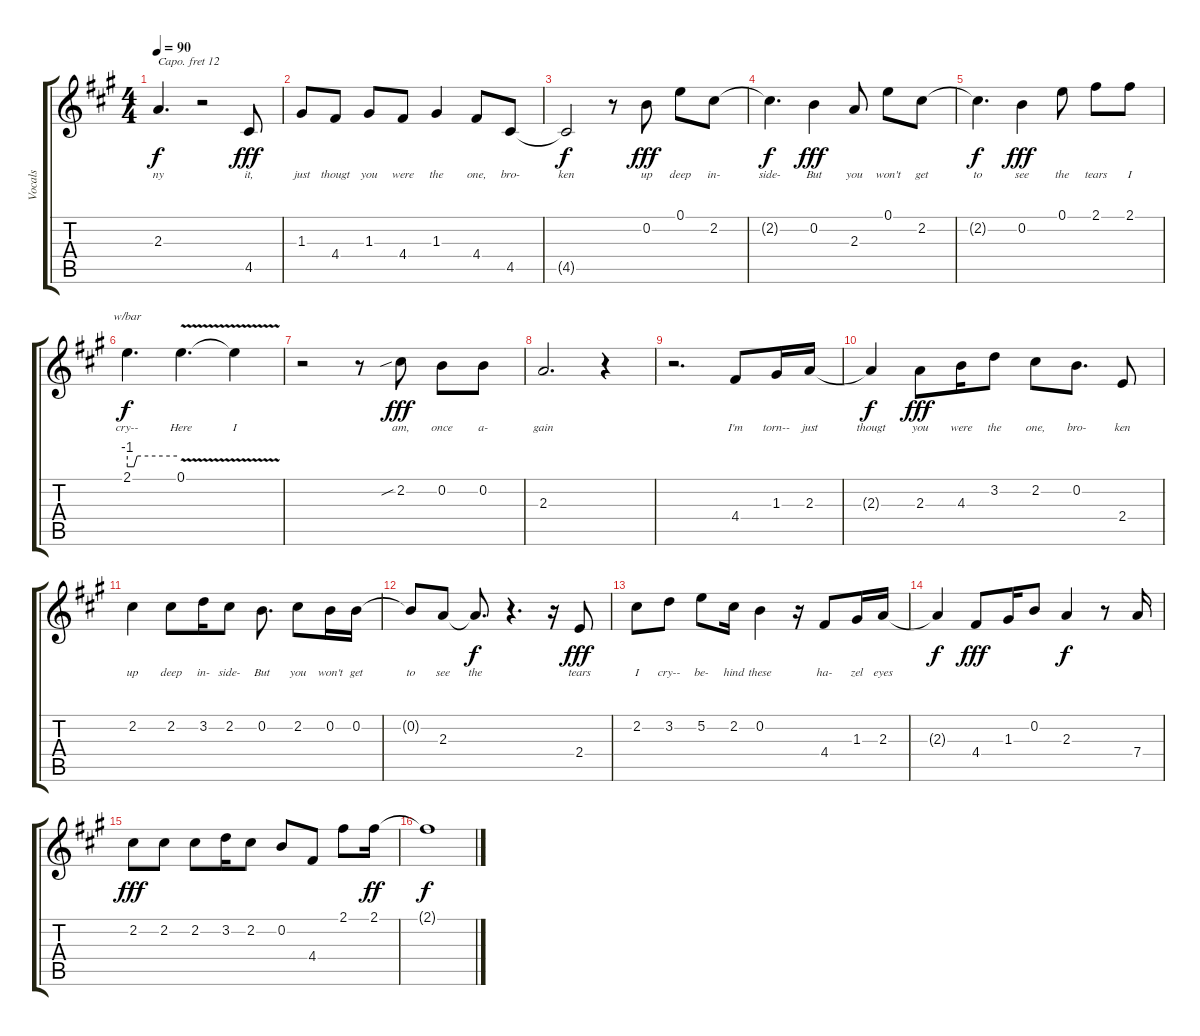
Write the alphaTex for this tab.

\track ("Vocals" "Vocals") {instrument flute}
\staff {score tabs}
\capo 12
\tuning (E4 B3 G3 D3 A2 E2) {hide}
\ts (4 4)
\tempo 90
\clef g2
\ks a
2.3{t}.4{d lyrics (0 "ny") lyrics (1 "") lyrics (2 "") lyrics (3 "") lyrics (4 "") dy f} r.2 4.5.8{lyrics (0 "it,") lyrics (1 "") lyrics (2 "") lyrics (3 "") lyrics (4 "") dy fff} |
1.3.8{lyrics (0 "just") lyrics (1 "") lyrics (2 "") lyrics (3 "") lyrics (4 "")} 4.4.8{lyrics (0 "thougt") lyrics (1 "") lyrics (2 "") lyrics (3 "") lyrics (4 "")} 1.3.8{lyrics (0 "you") lyrics (1 "") lyrics (2 "") lyrics (3 "") lyrics (4 "")} 4.4.8{lyrics (0 "were") lyrics (1 "") lyrics (2 "") lyrics (3 "") lyrics (4 "")} 1.3.4{lyrics (0 "the") lyrics (1 "") lyrics (2 "") lyrics (3 "") lyrics (4 "")} 4.4.8{lyrics (0 "one,") lyrics (1 "") lyrics (2 "") lyrics (3 "") lyrics (4 "")} 4.5.8{lyrics (0 "bro-") lyrics (1 "") lyrics (2 "") lyrics (3 "") lyrics (4 "")} |
4.5{t}.2{lyrics (0 "ken") lyrics (1 "") lyrics (2 "") lyrics (3 "") lyrics (4 "") dy f} r.8 0.2.8{lyrics (0 "up") lyrics (1 "") lyrics (2 "") lyrics (3 "") lyrics (4 "") dy fff} 0.1.8{lyrics (0 "deep") lyrics (1 "") lyrics (2 "") lyrics (3 "") lyrics (4 "")} 2.2.8{lyrics (0 "in-") lyrics (1 "") lyrics (2 "") lyrics (3 "") lyrics (4 "")} |
2.2{t}.4{d lyrics (0 "side-") lyrics (1 "") lyrics (2 "") lyrics (3 "") lyrics (4 "") dy f} 0.2.4{lyrics (0 "But") lyrics (1 "") lyrics (2 "") lyrics (3 "") lyrics (4 "") dy fff} 2.3.8{lyrics (0 "you") lyrics (1 "") lyrics (2 "") lyrics (3 "") lyrics (4 "")} 0.1.8{lyrics (0 "won't") lyrics (1 "") lyrics (2 "") lyrics (3 "") lyrics (4 "")} 2.2.8{lyrics (0 "get") lyrics (1 "") lyrics (2 "") lyrics (3 "") lyrics (4 "")} |
2.2{t}.4{d lyrics (0 "to") lyrics (1 "") lyrics (2 "") lyrics (3 "") lyrics (4 "") dy f} 0.2.4{lyrics (0 "see") lyrics (1 "") lyrics (2 "") lyrics (3 "") lyrics (4 "") dy fff} 0.1.8{lyrics (0 "the") lyrics (1 "") lyrics (2 "") lyrics (3 "") lyrics (4 "")} 2.1.8{lyrics (0 "tears") lyrics (1 "") lyrics (2 "") lyrics (3 "") lyrics (4 "")} 2.1.8{lyrics (0 "I") lyrics (1 "") lyrics (2 "") lyrics (3 "") lyrics (4 "")} |
2.1.4{d tbe (custom default 0 -4 8 -4 12 0 60 0) lyrics (0 "cry--") lyrics (1 "") lyrics (2 "") lyrics (3 "") lyrics (4 "") dy f} 0.1{v}.4{d lyrics (0 "Here") lyrics (1 "") lyrics (2 "") lyrics (3 "") lyrics (4 "")} 0.1{t}.4{lyrics (0 "I") lyrics (1 "") lyrics (2 "") lyrics (3 "") lyrics (4 "")} |
r.2 r.8 2.2{sib}.8{lyrics (0 "am,") lyrics (1 "") lyrics (2 "") lyrics (3 "") lyrics (4 "") dy fff} 0.2.8{lyrics (0 "once") lyrics (1 "") lyrics (2 "") lyrics (3 "") lyrics (4 "")} 0.2.8{lyrics (0 "a-") lyrics (1 "") lyrics (2 "") lyrics (3 "") lyrics (4 "")} |
2.3.2{d lyrics (0 "gain") lyrics (1 "") lyrics (2 "") lyrics (3 "") lyrics (4 "")} r.4 |
r.2{d} 4.4.8{lyrics (0 "I'm") lyrics (1 "") lyrics (2 "") lyrics (3 "") lyrics (4 "")} 1.3.16{lyrics (0 "torn--") lyrics (1 "") lyrics (2 "") lyrics (3 "") lyrics (4 "")} 2.3.16{lyrics (0 "just") lyrics (1 "") lyrics (2 "") lyrics (3 "") lyrics (4 "")} |
2.3{t}.4{lyrics (0 "thougt") lyrics (1 "") lyrics (2 "") lyrics (3 "") lyrics (4 "") dy f} 2.3.8{lyrics (0 "you") lyrics (1 "") lyrics (2 "") lyrics (3 "") lyrics (4 "") dy fff} 4.3.16{lyrics (0 "were") lyrics (1 "") lyrics (2 "") lyrics (3 "") lyrics (4 "")} 3.2.8{lyrics (0 "the") lyrics (1 "") lyrics (2 "") lyrics (3 "") lyrics (4 "")} 2.2.8{lyrics (0 "one,") lyrics (1 "") lyrics (2 "") lyrics (3 "") lyrics (4 "")} 0.2.8{d lyrics (0 "bro-") lyrics (1 "") lyrics (2 "") lyrics (3 "") lyrics (4 "")} 2.4.8{lyrics (0 "ken") lyrics (1 "") lyrics (2 "") lyrics (3 "") lyrics (4 "")} |
2.2.4{lyrics (0 "up") lyrics (1 "") lyrics (2 "") lyrics (3 "") lyrics (4 "")} 2.2.8{lyrics (0 "deep") lyrics (1 "") lyrics (2 "") lyrics (3 "") lyrics (4 "")} 3.2.16{lyrics (0 "in-") lyrics (1 "") lyrics (2 "") lyrics (3 "") lyrics (4 "")} 2.2.8{lyrics (0 "side-") lyrics (1 "") lyrics (2 "") lyrics (3 "") lyrics (4 "")} 0.2.8{d lyrics (0 "But") lyrics (1 "") lyrics (2 "") lyrics (3 "") lyrics (4 "")} 2.2.8{lyrics (0 "you") lyrics (1 "") lyrics (2 "") lyrics (3 "") lyrics (4 "")} 0.2.16{lyrics (0 "won't") lyrics (1 "") lyrics (2 "") lyrics (3 "") lyrics (4 "")} 0.2.16{lyrics (0 "get") lyrics (1 "") lyrics (2 "") lyrics (3 "") lyrics (4 "")} |
0.2{t}.8{lyrics (0 "to") lyrics (1 "") lyrics (2 "") lyrics (3 "") lyrics (4 "")} 2.3.8{lyrics (0 "see") lyrics (1 "") lyrics (2 "") lyrics (3 "") lyrics (4 "")} 2.3{t}.8{d lyrics (0 "the") lyrics (1 "") lyrics (2 "") lyrics (3 "") lyrics (4 "") dy f} r.4{d} r.16 2.4.8{lyrics (0 "tears") lyrics (1 "") lyrics (2 "") lyrics (3 "") lyrics (4 "") dy fff} |
2.2.8{lyrics (0 "I") lyrics (1 "") lyrics (2 "") lyrics (3 "") lyrics (4 "")} 3.2.8{lyrics (0 "cry--") lyrics (1 "") lyrics (2 "") lyrics (3 "") lyrics (4 "")} 5.2.8{lyrics (0 "be-") lyrics (1 "") lyrics (2 "") lyrics (3 "") lyrics (4 "")} 2.2.16{lyrics (0 "hind") lyrics (1 "") lyrics (2 "") lyrics (3 "") lyrics (4 "")} 0.2.4{lyrics (0 "these") lyrics (1 "") lyrics (2 "") lyrics (3 "") lyrics (4 "")} r.16 4.4.8{lyrics (0 "ha-") lyrics (1 "") lyrics (2 "") lyrics (3 "") lyrics (4 "")} 1.3.16{lyrics (0 "zel") lyrics (1 "") lyrics (2 "") lyrics (3 "") lyrics (4 "")} 2.3.16{lyrics (0 "eyes") lyrics (1 "") lyrics (2 "") lyrics (3 "") lyrics (4 "")} |
2.3{t}.4{dy f} 4.4.8{dy fff} 1.3.16 0.2.8 2.3.4{dy f} r.8 7.4.16 |
2.2.8{dy fff} 2.2.8 2.2.8 3.2.16 2.2.8 0.2.8 4.4.8 2.1.8 2.1.16{dy ff} |
2.1{t}.1{dy f}
